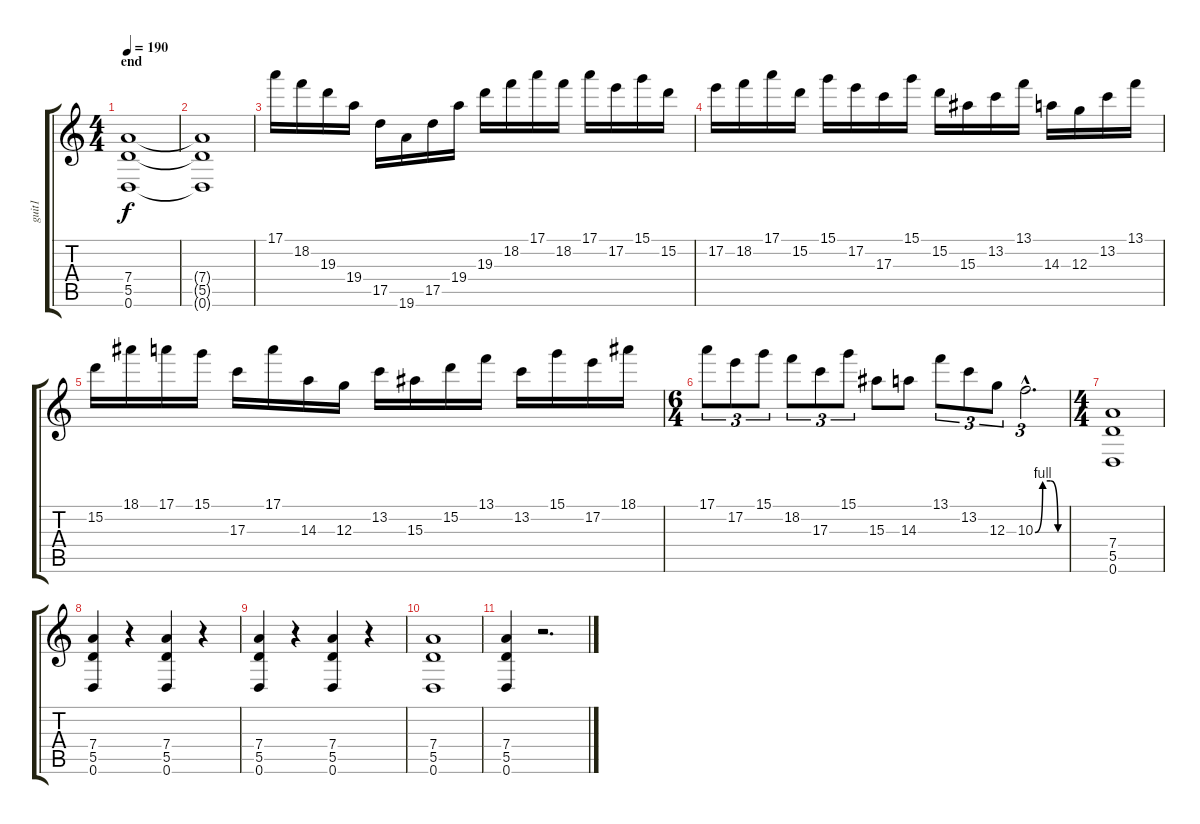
\track ("guit1" "guit1") {instrument electricguitarclean}
\staff {score tabs}
\tuning (E4 B3 G3 D3 A2 D2) {hide}
\ts (4 4)
\section ("" "end")
\tempo 190
\clef g2
\ks c
(7.4 5.5 0.6).1{dy f instrument distortionguitar} |
(7.4{t} 5.5{t} 0.6{t}).1 |
17.1.16 18.2.16 19.3.16 19.4.16 17.5.16 19.6.16 17.5.16 19.4.16 19.3.16 18.2.16 17.1.16 18.2.16 17.1.16 17.2.16 15.1.16 15.2.16 |
17.2.16 18.2.16 17.1.16 15.2.16 15.1.16 17.2.16 17.3.16 15.1.16 15.2.16 15.3.16 13.2.16 13.1.16 14.3.16 12.3.16 13.2.16 13.1.16 |
15.2.16 18.1.16 17.1.16 15.1.16 17.3.16 17.1.16 14.3.16 12.3.16 13.2.16 15.3.16 15.2.16 13.1.16 13.2.16 15.1.16 17.2.16 18.1.16 |
\ts (6 4)
17.1.8{tu (3 2)} 17.2.8{tu (3 2)} 15.1.8{tu (3 2)} 18.2.8{tu (3 2)} 17.3.8{tu (3 2)} 15.1.8{tu (3 2)} 15.3.8 14.3.8 13.1.8{tu (3 2)} 13.2.8{tu (3 2)} 12.3.8{tu (3 2)} 10.3{be (custom 0 0 15 4 30 4 45 0 60 0) hac}.2{d tu (3 2)} |
\ts (4 4)
(7.4 5.5 0.6).1 |
(7.4 5.5 0.6).4 r.4 (7.4 5.5 0.6).4 r.4 |
(7.4 5.5 0.6).4 r.4 (7.4 5.5 0.6).4 r.4 |
(7.4 5.5 0.6).1 |
(7.4 5.5 0.6).4 r.2{d}
